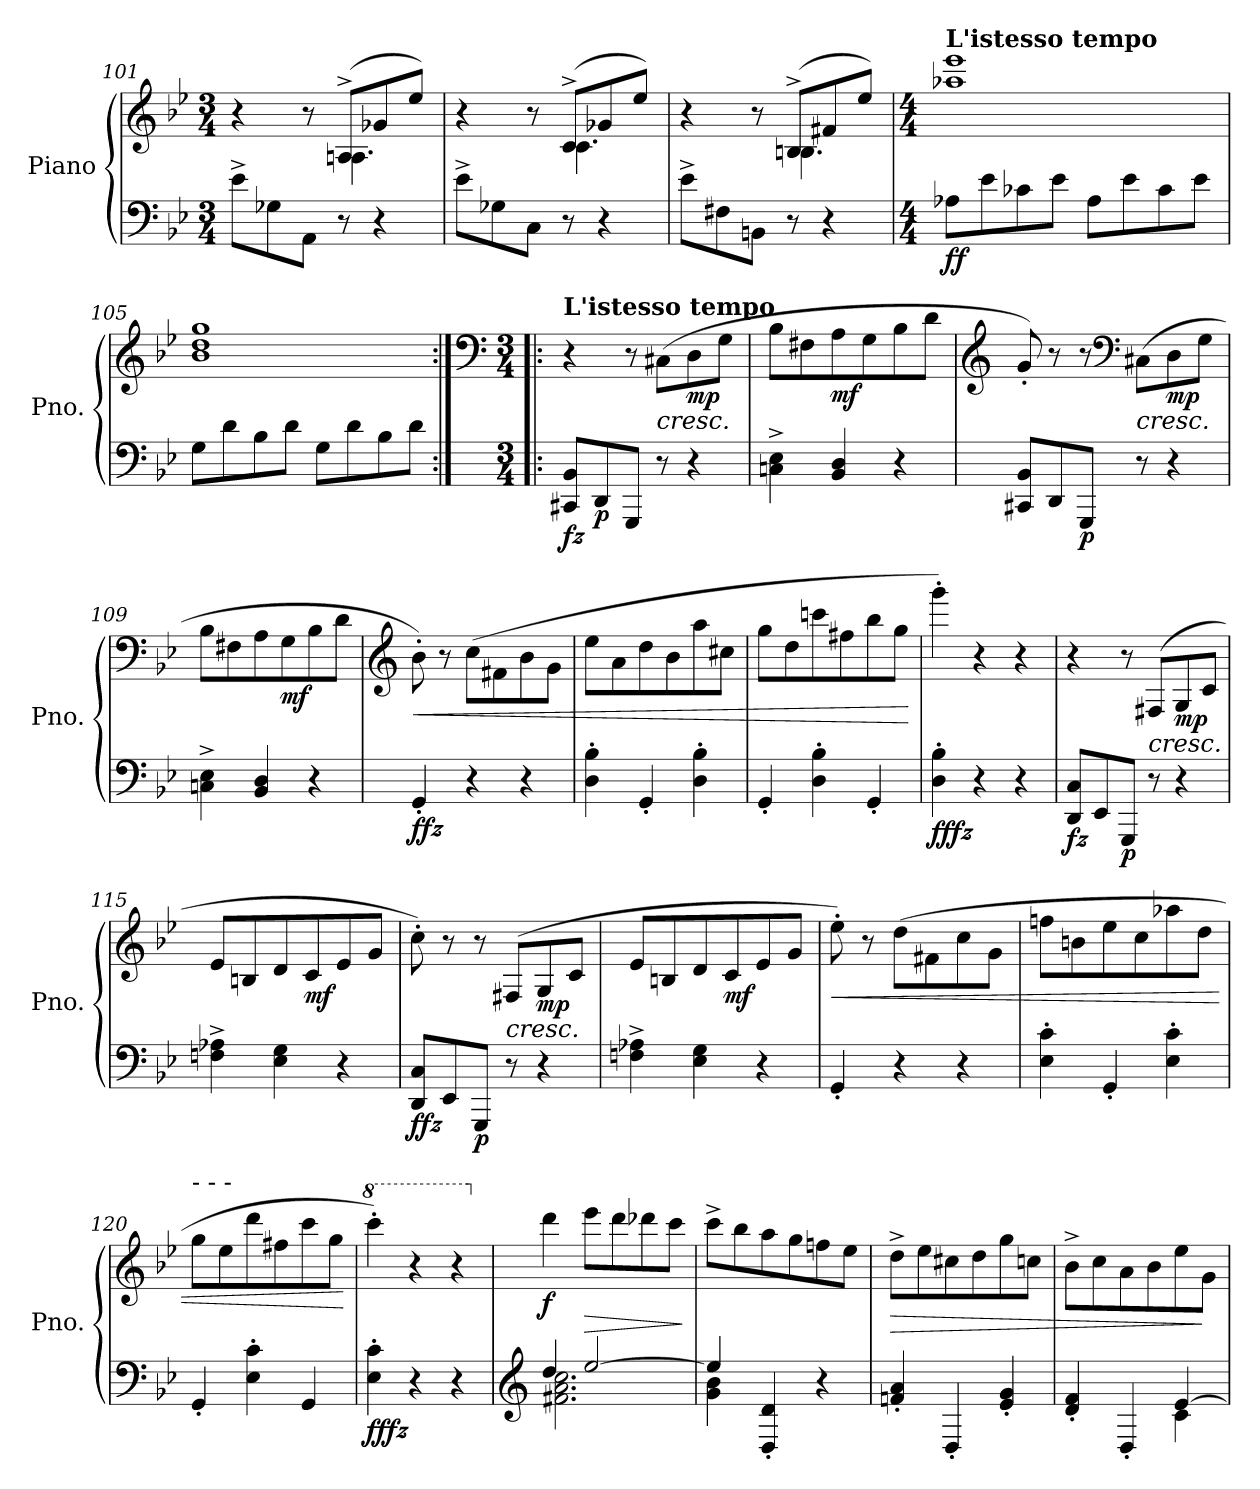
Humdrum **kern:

**kern	**kern	**dynam
*part1	*part1	*part1
*staff2	*staff1	*staff1/2
*I"Piano	*	*
*I'Pno.	*	*
!!LO:LB:g=z
*clefF4	*clefG2	*
*k[b-e-]	*k[b-e-]	*
*M3/4	*M3/4	*
=101	=101	=101
*	*^	*
8e-^\L	4r	4.ryy	.
8G-X\	.	.	.
8AA\J	8r	.	.
8r	(<8A^/L	4.An\	.
4r	8g-X/	.	.
.	8ee-/J)	.	.
=102	=102	=102	=102
8e-^\L	4r	4.ryy	.
8G-X\	.	.	.
8C\J	8r	.	.
8r	(<8c^/L	4.c\	.
4r	8g-X/	.	.
.	8ee-/J)	.	.
=103	=103	=103	=103
8e-^\L	4r	4.ryy	.
8F#X\	.	.	.
8BBn\J	8r	.	.
8r	(<8Bn^/L	4.B\	.
4r	8f#X/	.	.
.	8ee-/J)	.	.
*	*v	*v	*
=104	=104	=104
*M4/4	*M4/4	*
!	!LO:TX:a:B:t=L'istesso tempo	!
!	!	!LO:DY:b=2
8A-X\L	1aa-X 1eee-	ff
8e-\	.	.
8c-X\	.	.
8e-\J	.	.
8A-\L	.	.
8e-\	.	.
8c-\	.	.
8e-\J	.	.
!!LO:LB:g=z
=105	=105	=105
8G\L	1b- 1dd 1gg	.
8d\	.	.
8B-\	.	.
8d\J	.	.
8G\L	.	.
8d\	.	.
8B-\	.	.
8d\J	.	.
=106:|!|:	=106:|!|:	=106:|!|:
*	*clefF4	*
*M3/4	*M3/4	*
!	!LO:TX:a:B:t=L'istesso tempo	!
!	!	!LO:DY:b=2
8CC#X/ 8BB-/L	4r	fz
!	!	!LO:DY:b=2
8DD/	.	p
8GGG/J	8r	.
!	!	!LO:HP:b
8r	(>8C#X\L	<
!	!	!LO:DY:b
4r	8D\	mp
.	8G\J	.
=107	=107	=107
4Cn\^ 4E-\^	8B-\L	.
.	8F#X\	.
!	!	!LO:DY:b
4BB-/ 4D/	8A\	mf
.	8G\	.
4r	8B-\	.
.	8d\J	.
.	.	[
=108	=108	=108
*	*clefG2	*
!	!	!LO:DY:b=2
!	!	!LO:DY:n=1:b=2
8CC#X/ 8BB-/L	8g'/)	fz f
8DD/	8r	.
!	!	!LO:DY:n=2:b=2
8GGG/J	8r	p
*	*clefF4	*
!	!	!LO:HP:b
8r	(>8C#X\L	<
!	!	!LO:DY:n=3:b
4r	8D\	mp
.	8G\J	.
=109	=109	=109
4Cn\^ 4E-\^	8B-\L	.
.	8F#X\	.
4BB-/ 4D/	8A\	.
!	!	!LO:DY:b
.	8G\	mf
4r	8B-\	.
.	8d\J	.
.	.	[
!!LO:PB:g=z
=110	=110	=110
*	*clefG2	*
!	!	!LO:HP:b
!	!	!LO:DY:n=1:b=2
!	!	!LO:DY:n=2:b
4GG'/	8b-'\)	< f fz
.	8r	.
4r	(>8cc\L	.
.	8f#X\	.
4r	8b-\	.
.	8g\J	.
=111	=111	=111
4D\' 4B-\'	8ee-\L	.
.	8a\	.
4GG'/	8dd\	.
.	8b-\	.
4D\' 4B-\'	8aa\	.
.	8cc#X\J	.
=112	=112	=112
4GG'/	8gg\L	.
.	8dd\	.
4D\' 4B-\'	8cccn\	.
.	8ff#X\	.
4GG'/	8bb-\	.
.	8gg\J	.
.	.	[
=113	=113	=113
!	!	!LO:DY:b=2
!	!	!LO:DY:n=1:b
4D\' 4B-\'	4ggg'\)	ff fz
4r	4r	.
4r	4r	.
=114	=114	=114
!	!	!LO:DY:b=2
8DD/ 8C/L	4r	fz
8EE-/	.	.
!	!	!LO:DY:b=2
8GGG/J	8r	p
!	!	!LO:HP:b
8r	(>8F#X/L	<
!	!	!LO:DY:b
4r	8G/	mp
.	8c/J	.
=115	=115	=115
4Fn\^ 4A-X\^	8e-/L	.
.	8Bn/	.
4E-\ 4G\	8d/	.
!	!	!LO:DY:b
.	8c/	mf
4r	8e-/	.
.	8g/J	.
.	.	[
!!LO:LB:g=z
=116	=116	=116
!	!	!LO:DY:b=2
!	!	!LO:DY:n=1:b
8DD/ 8C/L	8cc'\)	f fz
8EE-/	8r	.
!	!	!LO:DY:n=2:b=2
8GGG/J	8r	p
!	!	!LO:HP:b
8r	(>8F#X/L	<
!	!	!LO:DY:n=3:b
4r	8G/	mp
.	8c/J	.
=117	=117	=117
4Fn\^ 4A-X\^	8e-/L	.
.	8Bn/	.
4E-\ 4G\	8d/	.
!	!	!LO:DY:b
.	8c/	mf
4r	8e-/	.
.	8g/J	.
.	.	[
=118	=118	=118
!	!	!LO:HP:b
!	!	!LO:DY:n=1:b=2
!	!	!LO:DY:n=2:b=2
4GG'/	8ee-'\)	< fz f
.	8r	.
4r	(>8dd\L	.
.	8f#X\	.
4r	8cc\	.
.	8g\J	.
=119	=119	=119
4E-\' 4c\'	8ffn\L	.
.	8bn\	.
4GG'/	8ee-\	.
.	8cc\	.
4E-\' 4c\'	8aa-X\	.
.	8dd\J	.
=120	=120	=120
!	!LO:TX:a:t=-       -       -	!
4GG'/	8gg\L	.
.	8ee-\	.
4E-\' 4c\'	8ddd\	.
.	8ff#X\	.
4GG/	8ccc\	.
.	8gg\J	.
.	.	[
=121	=121	=121
*	*8va	*
!	!	!LO:DY:b=2
!	!	!LO:DY:n=1:b
4E-\' 4c\'	4cccc'\)	ff fz
4r	4r	.
4r	4r	.
!!LO:LB:g=z
=122	=122	=122
*clefG2	*	*
*^	*	*
*	*	*X8va	*
!	!	!	!LO:DY:b
4dd/	2.f#X\ 2.a\ 2.cc\	4ddd\	f
!	!	!	!LO:HP:b
[2ee-/	.	8eee-\L	>
.	.	8ddd\	.
.	.	8ddd-X\	.
.	.	8ccc\J	.
*v	*v	*	*
.	.	]
=123	=123	=123
*^	*	*
4ee-/]	4g\ 4b-\	8ccc^\L	.
.	.	8bb-\	.
4D/' 4d/'	2ryy	8aa\	.
.	.	8gg\	.
4r	.	8ffn\	.
.	.	8ee-\J	.
*v	*v	*	*
=124	=124	=124
!	!	!LO:HP:b
4fn/' 4a/'	8dd^\L	>
.	8ee-\	.
4D'/	8cc#X\	.
.	8dd\	.
4e-/' 4g/'	8gg\	.
.	8ccn\J	.
=125	=125	=125
*^	*	*
4d/' 4f/'	2ryy	8b-^\L	.
.	.	8cc\	.
4D'/	.	8a\	.
.	.	8b-\	.
[4e-/	4c\	8ee-\	.
.	.	8g\J	]
*v	*v	*	*
=	=	=
*-	*-	*-
